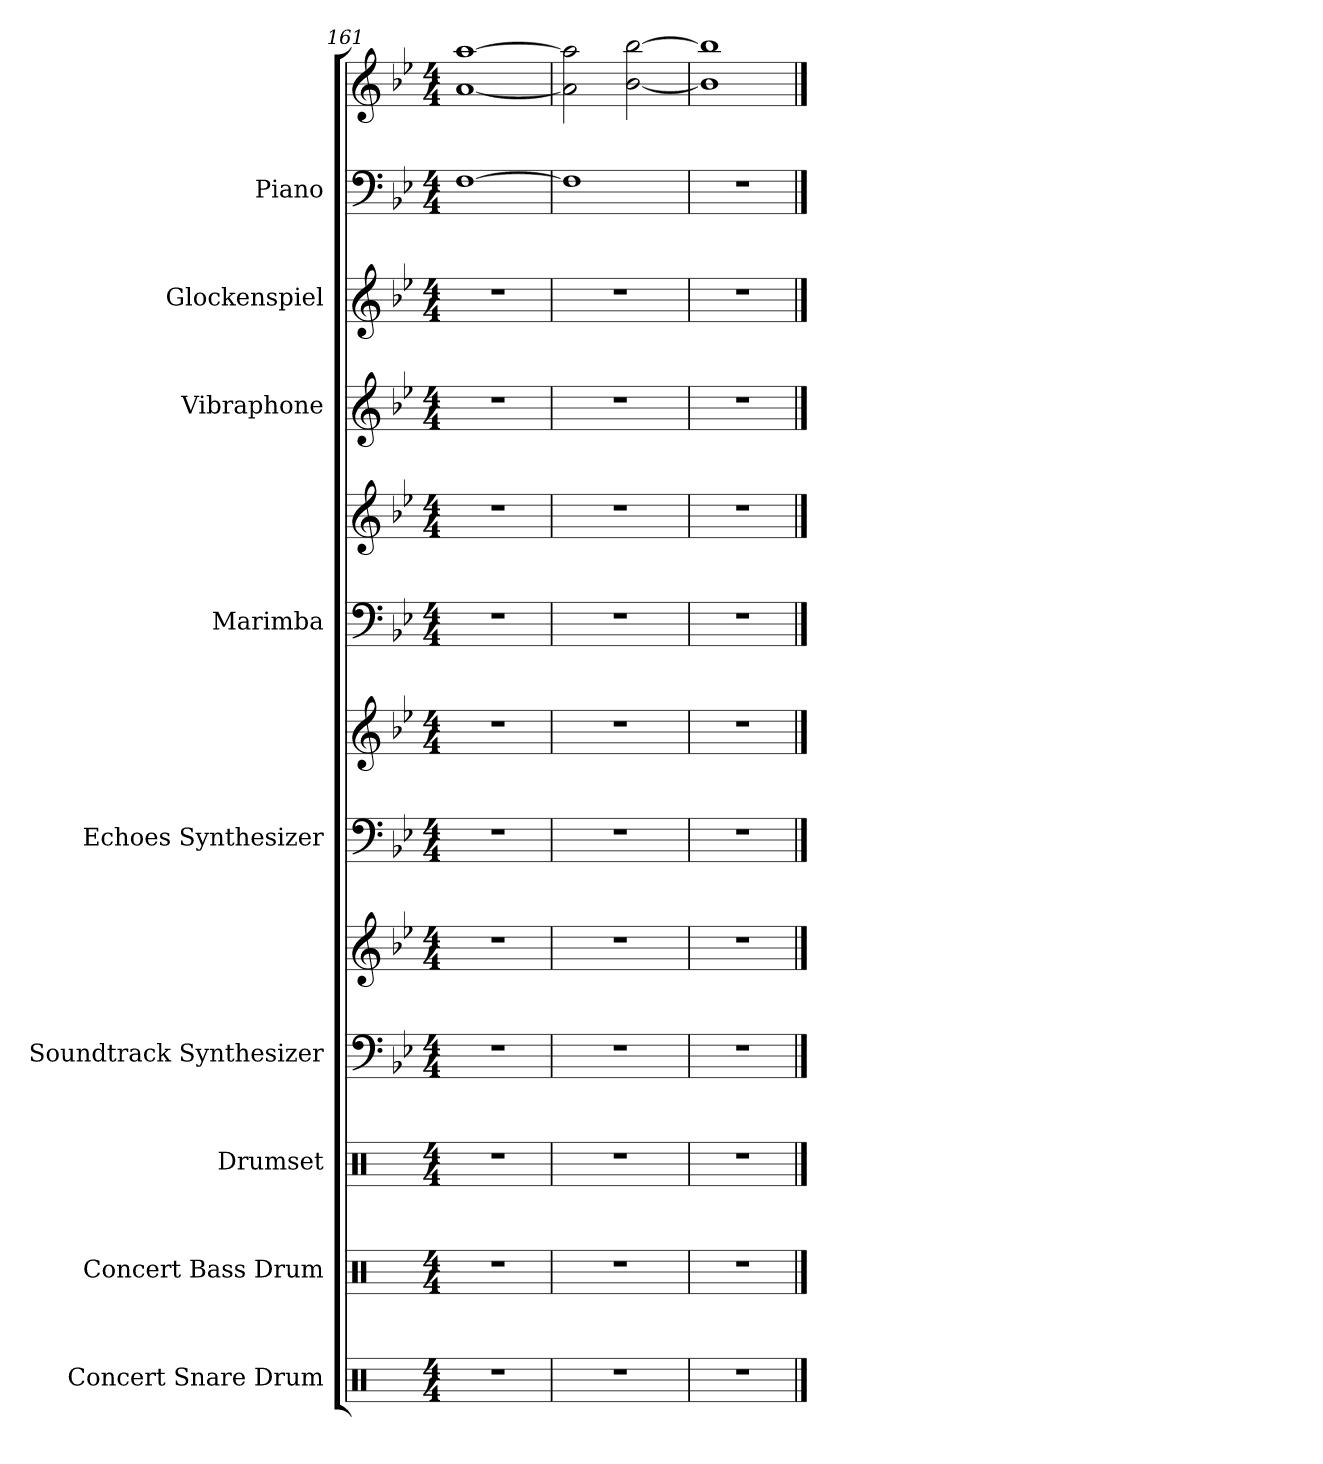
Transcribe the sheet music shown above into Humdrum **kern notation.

**kern	**kern	**kern	**kern	**kern	**kern	**kern	**kern	**kern	**kern	**kern	**kern	**kern
*part9	*part8	*part7	*part6	*part6	*part5	*part5	*part4	*part4	*part3	*part2	*part1	*part1
*staff13	*staff12	*staff11	*staff10	*staff9	*staff8	*staff7	*staff6	*staff5	*staff4	*staff3	*staff2	*staff1
*I"Concert Snare Drum	*I"Concert Bass Drum	*I"Drumset	*I"Soundtrack Synthesizer	*	*I"Echoes Synthesizer	*	*I"Marimba	*	*I"Vibraphone	*I"Glockenspiel	*I"Piano	*
*I'Con. Sn.	*I'Con. BD	*I'D. Set	*I'Synth.	*	*I'Synth.	*	*I'Mrm.	*	*I'Vib.	*I'Glock.	*I'Pno.	*
*clefX	*clefX	*clefX	*clefF4	*clefG2	*clefF4	*clefG2	*clefF4	*clefG2	*clefG2	*clefG2	*clefF4	*clefG2
*	*	*	*	*	*	*	*	*	*	*ITrd-14c-24	*	*
*k[]	*k[]	*k[]	*k[b-e-]	*k[b-e-]	*k[b-e-]	*k[b-e-]	*k[b-e-]	*k[b-e-]	*k[b-e-]	*k[b-e-]	*k[b-e-]	*k[b-e-]
*M4/4	*M4/4	*M4/4	*M4/4	*M4/4	*M4/4	*M4/4	*M4/4	*M4/4	*M4/4	*M4/4	*M4/4	*M4/4
=161	=161	=161	=161	=161	=161	=161	=161	=161	=161	=161	=161	=161
1r	1r	1r	1r	1r	1r	1r	1r	1r	1r	1r	[1F	[1a [1aa
=162	=162	=162	=162	=162	=162	=162	=162	=162	=162	=162	=162	=162
1r	1r	1r	1r	1r	1r	1r	1r	1r	1r	1r	1F]	2a\] 2aa\]
.	.	.	.	.	.	.	.	.	.	.	.	[2b-\ [2bb-\
=163	=163	=163	=163	=163	=163	=163	=163	=163	=163	=163	=163	=163
1r	1r	1r	1r	1r	1r	1r	1r	1r	1r	1r	1r	1b-] 1bb-]
==	==	==	==	==	==	==	==	==	==	==	==	==
*-	*-	*-	*-	*-	*-	*-	*-	*-	*-	*-	*-	*-
